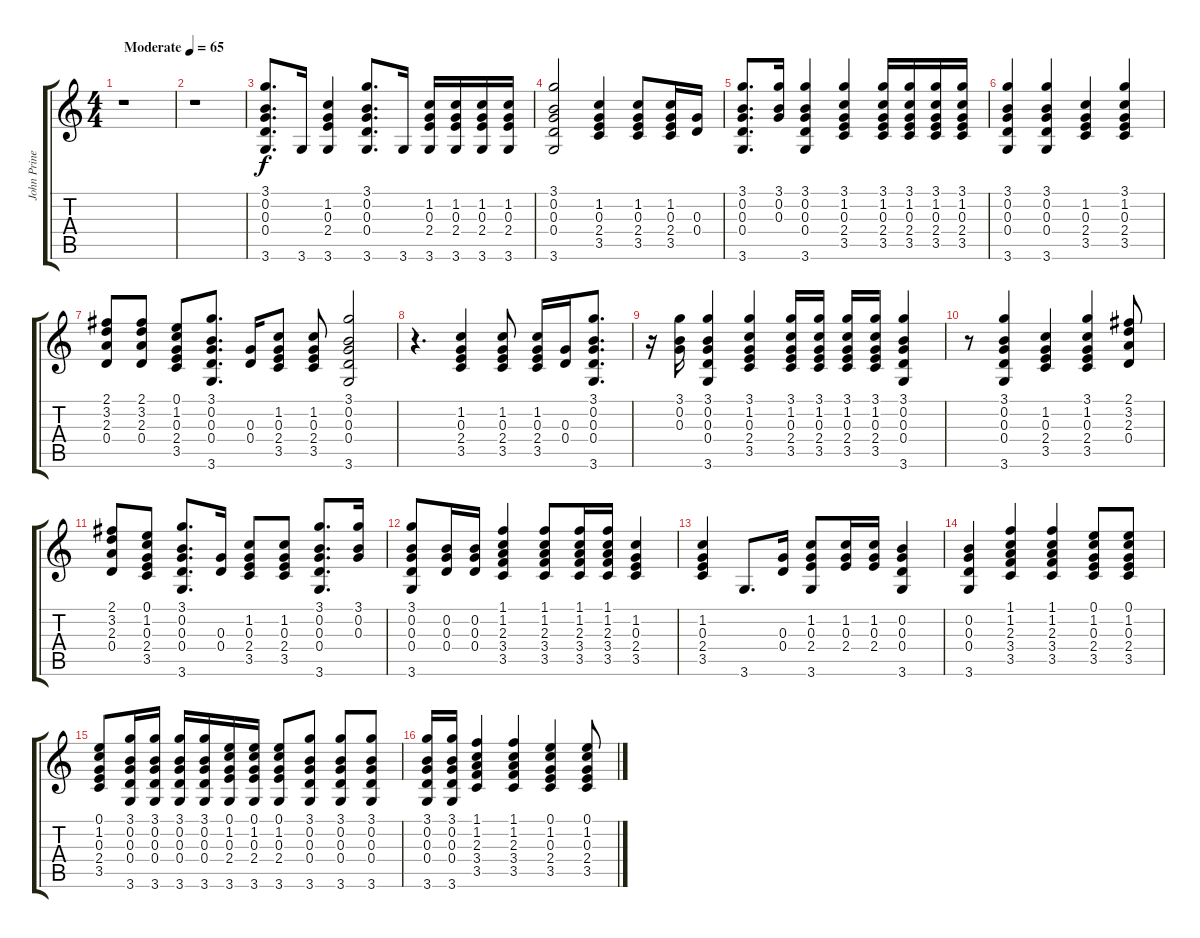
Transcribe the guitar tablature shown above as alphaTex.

\track ("John Prine - Acoustic Guitar" "John Prine") {instrument acousticguitarsteel}
\staff {score tabs}
\tuning (E4 B3 G3 D3 A2 E2) {hide}
\ts (4 4)
\tempo (65 "Moderate")
\clef g2
\ks c
r.1{dy f instrument acousticguitarsteel} |
r.1 |
(3.1 0.2 0.3 0.4 3.6).8{d} 3.6.16 (1.2 0.3 2.4 3.6).4 (3.1 0.2 0.3 0.4 3.6).8{d} 3.6.16 (1.2 0.3 2.4 3.6).16 (1.2 0.3 2.4 3.6).16 (1.2 0.3 2.4 3.6).16 (1.2 0.3 2.4 3.6).16 |
(3.1 0.2 0.3 0.4 3.6).2 (1.2 0.3 2.4 3.5).4 (1.2 0.3 2.4 3.5).8 (1.2 0.3 2.4 3.5).16 (0.3 0.4).16 |
(3.1 0.2 0.3 0.4 3.6).8{d} (3.1 0.2 0.3).16 (3.1 0.2 0.3 0.4 3.6).4 (3.1 1.2 0.3 2.4 3.5).4 (3.1 1.2 0.3 2.4 3.5).16 (3.1 1.2 0.3 2.4 3.5).16 (3.1 1.2 0.3 2.4 3.5).16 (3.1 1.2 0.3 2.4 3.5).16 |
(3.1 0.2 0.3 0.4 3.6).4 (3.1 0.2 0.3 0.4 3.6).4 (1.2 0.3 2.4 3.5).4 (3.1 1.2 0.3 2.4 3.5).4 |
(2.1 3.2 2.3 0.4).8 (2.1 3.2 2.3 0.4).8 (0.1 1.2 0.3 2.4 3.5).8 (3.1 0.2 0.3 0.4 3.6).8{d} (0.3 0.4).16 (1.2 0.3 2.4 3.5).8 (1.2 0.3 2.4 3.5).8 (3.1 0.2 0.3 0.4 3.6).2 |
r.4{d} (1.2 0.3 2.4 3.5).4 (1.2 0.3 2.4 3.5).8 (1.2 0.3 2.4 3.5).16 (0.3 0.4).16 (3.1 0.2 0.3 0.4 3.6).8{d} |
r.16 (3.1 0.2 0.3).16 (3.1 0.2 0.3 0.4 3.6).4 (3.1 1.2 0.3 2.4 3.5).4 (3.1 1.2 0.3 2.4 3.5).16 (3.1 1.2 0.3 2.4 3.5).16 (3.1 1.2 0.3 2.4 3.5).16 (3.1 1.2 0.3 2.4 3.5).16 (3.1 0.2 0.3 0.4 3.6).4 |
r.8 (3.1 0.2 0.3 0.4 3.6).4 (1.2 0.3 2.4 3.5).4 (3.1 1.2 0.3 2.4 3.5).4 (2.1 3.2 2.3 0.4).8 |
(2.1 3.2 2.3 0.4).8 (0.1 1.2 0.3 2.4 3.5).8 (3.1 0.2 0.3 0.4 3.6).8{d} (0.3 0.4).16 (1.2 0.3 2.4 3.5).8 (1.2 0.3 2.4 3.5).8 (3.1 0.2 0.3 0.4 3.6).8{d} (3.1 0.2 0.3).16 |
(3.1 0.2 0.3 0.4 3.6).8 (0.2 0.3 0.4).16 (0.2 0.3 0.4).16 (1.1 1.2 2.3 3.4 3.5).4 (1.1 1.2 2.3 3.4 3.5).8 (1.1 1.2 2.3 3.4 3.5).16 (1.1 1.2 2.3 3.4 3.5).16 (1.2 0.3 2.4 3.5).4 |
(1.2 0.3 2.4 3.5).4 3.6.8{d} (0.3 0.4).16 (1.2 0.3 2.4 3.6).8 (1.2 0.3 2.4).16 (1.2 0.3 2.4).16 (0.2 0.3 0.4 3.6).4 |
(0.2 0.3 0.4 3.6).4 (1.1 1.2 2.3 3.4 3.5).4 (1.1 1.2 2.3 3.4 3.5).4 (0.1 1.2 0.3 2.4 3.5).8 (0.1 1.2 0.3 2.4 3.5).8 |
(0.1 1.2 0.3 2.4 3.5).8 (3.1 0.2 0.3 0.4 3.6).16 (3.1 0.2 0.3 0.4 3.6).16 (3.1 0.2 0.3 0.4 3.6).16 (3.1 0.2 0.3 0.4 3.6).16 (0.1 1.2 0.3 2.4 3.6).16 (0.1 1.2 0.3 2.4 3.6).16 (0.1 1.2 0.3 2.4 3.6).8 (3.1 0.2 0.3 0.4 3.6).8 (3.1 0.2 0.3 0.4 3.6).8 (3.1 0.2 0.3 0.4 3.6).8 |
(3.1 0.2 0.3 0.4 3.6).16 (3.1 0.2 0.3 0.4 3.6).16 (1.1 1.2 2.3 3.4 3.5).4 (1.1 1.2 2.3 3.4 3.5).4 (0.1 1.2 0.3 2.4 3.5).4 (0.1 1.2 0.3 2.4 3.5).8
